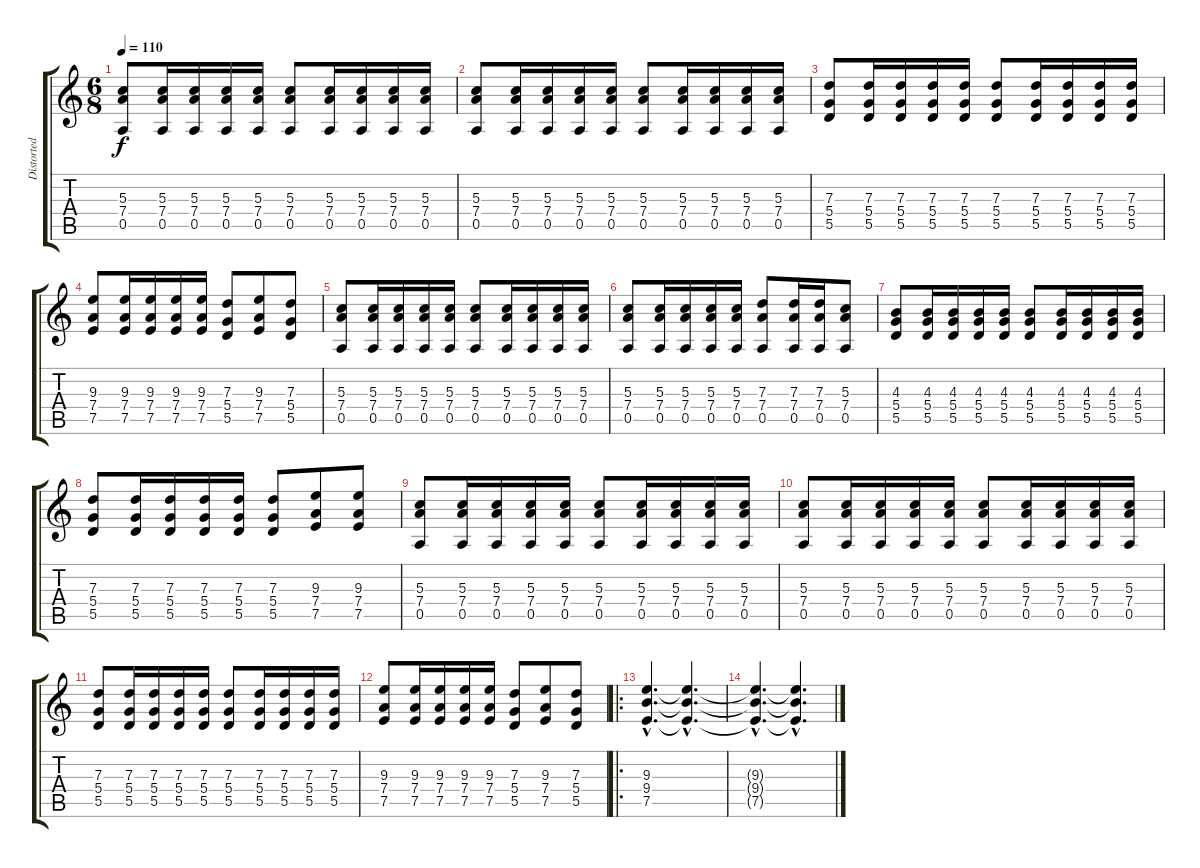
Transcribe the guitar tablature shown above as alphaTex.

\track ("Distorted Guitar" "Distorted ") {instrument overdrivenguitar}
\staff {score tabs}
\tuning (E4 B3 G3 D3 A2 E2) {hide}
\ts (6 8)
\tempo 110
\clef g2
\ks c
(5.3 7.4 0.5).8{dy f} (5.3 7.4 0.5).16 (5.3 7.4 0.5).16 (5.3 7.4 0.5).16 (5.3 7.4 0.5).16 (5.3 7.4 0.5).8 (5.3 7.4 0.5).16 (5.3 7.4 0.5).16 (5.3 7.4 0.5).16 (5.3 7.4 0.5).16 |
(5.3 7.4 0.5).8 (5.3 7.4 0.5).16 (5.3 7.4 0.5).16 (5.3 7.4 0.5).16 (5.3 7.4 0.5).16 (5.3 7.4 0.5).8 (5.3 7.4 0.5).16 (5.3 7.4 0.5).16 (5.3 7.4 0.5).16 (5.3 7.4 0.5).16 |
(7.3 5.4 5.5).8 (7.3 5.4 5.5).16 (7.3 5.4 5.5).16 (7.3 5.4 5.5).16 (7.3 5.4 5.5).16 (7.3 5.4 5.5).8 (7.3 5.4 5.5).16 (7.3 5.4 5.5).16 (7.3 5.4 5.5).16 (7.3 5.4 5.5).16 |
(9.3 7.4 7.5).8 (9.3 7.4 7.5).16 (9.3 7.4 7.5).16 (9.3 7.4 7.5).16 (9.3 7.4 7.5).16 (7.3 5.4 5.5).8 (9.3 7.4 7.5).8 (7.3 5.4 5.5).8 |
(5.3 7.4 0.5).8 (5.3 7.4 0.5).16 (5.3 7.4 0.5).16 (5.3 7.4 0.5).16 (5.3 7.4 0.5).16 (5.3 7.4 0.5).8 (5.3 7.4 0.5).16 (5.3 7.4 0.5).16 (5.3 7.4 0.5).16 (5.3 7.4 0.5).16 |
(5.3 7.4 0.5).8 (5.3 7.4 0.5).16 (5.3 7.4 0.5).16 (5.3 7.4 0.5).16 (5.3 7.4 0.5).16 (7.3 7.4 0.5).8 (7.3 7.4 0.5).16 (7.3 7.4 0.5).16 (5.3 7.4 0.5).8 |
(4.3 5.4 5.5).8 (4.3 5.4 5.5).16 (4.3 5.4 5.5).16 (4.3 5.4 5.5).16 (4.3 5.4 5.5).16 (4.3 5.4 5.5).8 (4.3 5.4 5.5).16 (4.3 5.4 5.5).16 (4.3 5.4 5.5).16 (4.3 5.4 5.5).16 |
(7.3 5.4 5.5).8 (7.3 5.4 5.5).16 (7.3 5.4 5.5).16 (7.3 5.4 5.5).16 (7.3 5.4 5.5).16 (7.3 5.4 5.5).8 (9.3 7.4 7.5).8 (9.3 7.4 7.5).8 |
(5.3 7.4 0.5).8 (5.3 7.4 0.5).16 (5.3 7.4 0.5).16 (5.3 7.4 0.5).16 (5.3 7.4 0.5).16 (5.3 7.4 0.5).8 (5.3 7.4 0.5).16 (5.3 7.4 0.5).16 (5.3 7.4 0.5).16 (5.3 7.4 0.5).16 |
(5.3 7.4 0.5).8 (5.3 7.4 0.5).16 (5.3 7.4 0.5).16 (5.3 7.4 0.5).16 (5.3 7.4 0.5).16 (5.3 7.4 0.5).8 (5.3 7.4 0.5).16 (5.3 7.4 0.5).16 (5.3 7.4 0.5).16 (5.3 7.4 0.5).16 |
(7.3 5.4 5.5).8 (7.3 5.4 5.5).16 (7.3 5.4 5.5).16 (7.3 5.4 5.5).16 (7.3 5.4 5.5).16 (7.3 5.4 5.5).8 (7.3 5.4 5.5).16 (7.3 5.4 5.5).16 (7.3 5.4 5.5).16 (7.3 5.4 5.5).16 |
(9.3 7.4 7.5).8 (9.3 7.4 7.5).16 (9.3 7.4 7.5).16 (9.3 7.4 7.5).16 (9.3 7.4 7.5).16 (7.3 5.4 5.5).8 (9.3 7.4 7.5).8 (7.3 5.4 5.5).8 |
\ro
(9.3{hac} 9.4{hac} 7.5{hac}).4{d} (9.3{hac t} 9.4{hac t} 7.5{hac t}).4{d} |
(9.3{hac t} 9.4{hac t} 7.5{hac t}).4{d} (9.3{hac t} 9.4{hac t} 7.5{hac t}).4{d}
